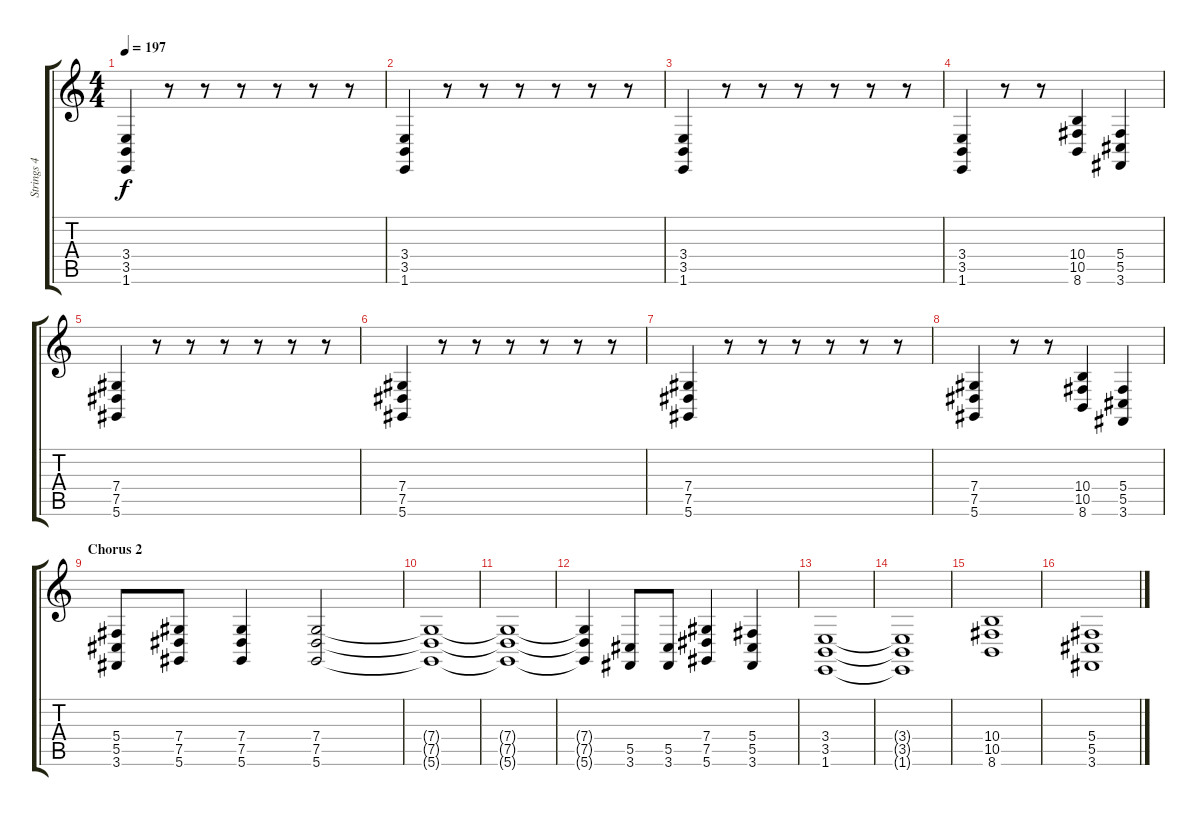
\track ("Strings 4" "Strings 4") {instrument stringensemble2}
\staff {score tabs}
\tuning (Eb4 Bb3 Gb3 Db3 Ab2 Eb2) {hide}
\ts (4 4)
\tempo 197
\clef g2
\ks c
(3.4 3.5 1.6).4{dy f} r.8 r.8 r.8 r.8 r.8 r.8 |
(3.4 3.5 1.6).4 r.8 r.8 r.8 r.8 r.8 r.8 |
(3.4 3.5 1.6).4 r.8 r.8 r.8 r.8 r.8 r.8 |
(3.4 3.5 1.6).4 r.8 r.8 (10.4 10.5 8.6).4 (5.4 5.5 3.6).4 |
(7.4 7.5 5.6).4 r.8 r.8 r.8 r.8 r.8 r.8 |
(7.4 7.5 5.6).4 r.8 r.8 r.8 r.8 r.8 r.8 |
(7.4 7.5 5.6).4 r.8 r.8 r.8 r.8 r.8 r.8 |
(7.4 7.5 5.6).4 r.8 r.8 (10.4 10.5 8.6).4 (5.4 5.5 3.6).4 |
\section ("" "Chorus 2")
(5.4 5.5 3.6).8{volume 10} (7.4 7.5 5.6).8 (7.4 7.5 5.6).4 (7.4 7.5 5.6).2 |
(7.4{t} 7.5{t} 5.6{t}).1 |
(7.4{t} 7.5{t} 5.6{t}).1 |
(7.4{t} 7.5{t} 5.6{t}).4 (5.5 3.6).8 (5.5 3.6).8 (7.4 7.5 5.6).4 (5.4 5.5 3.6).4 |
(3.4 3.5 1.6).1 |
(3.4{t} 3.5{t} 1.6{t}).1 |
(10.4 10.5 8.6).1 |
(5.4 5.5 3.6).1
